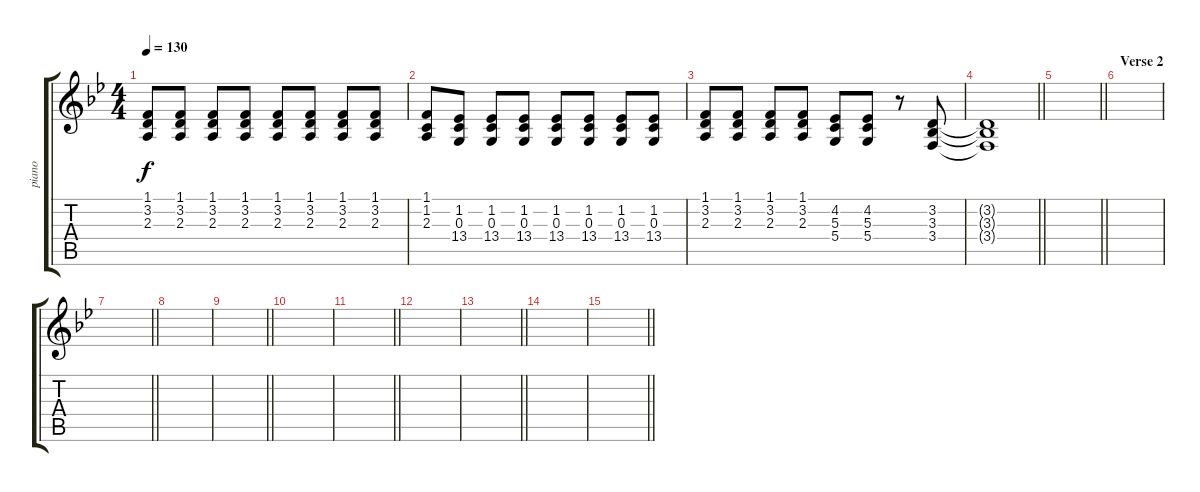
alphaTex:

\track ("piano" "piano") {instrument electricgrandpiano}
\staff {score tabs}
\tuning (E4 B3 G3 D3 A2 E2) {hide}
\ts (4 4)
\tempo 130
\clef g2
\ks bb
(1.1 3.2 2.3).8{dy f} (1.1 3.2 2.3).8 (1.1 3.2 2.3).8 (1.1 3.2 2.3).8 (1.1 3.2 2.3).8 (1.1 3.2 2.3).8 (1.1 3.2 2.3).8 (1.1 3.2 2.3).8 |
(1.1 1.2 2.3).8 (1.2 0.3 13.4).8 (1.2 0.3 13.4).8 (1.2 0.3 13.4).8 (1.2 0.3 13.4).8 (1.2 0.3 13.4).8 (1.2 0.3 13.4).8 (1.2 0.3 13.4).8 |
(1.1 3.2 2.3).8 (1.1 3.2 2.3).8 (1.1 3.2 2.3).8 (1.1 3.2 2.3).8 (4.2 5.3 5.4).8 (4.2 5.3 5.4).8 r.8 (3.2 3.3 3.4).8 |
\barLineRight lightlight
(3.2{t} 3.3{t} 3.4{t}).1 |
\barLineRight lightlight
|
\section ("" "Verse 2")
|
\barLineRight lightlight
|
|
\barLineRight lightlight
|
|
\barLineRight lightlight
|
|
\barLineRight lightlight
|
|
\barLineRight lightlight
